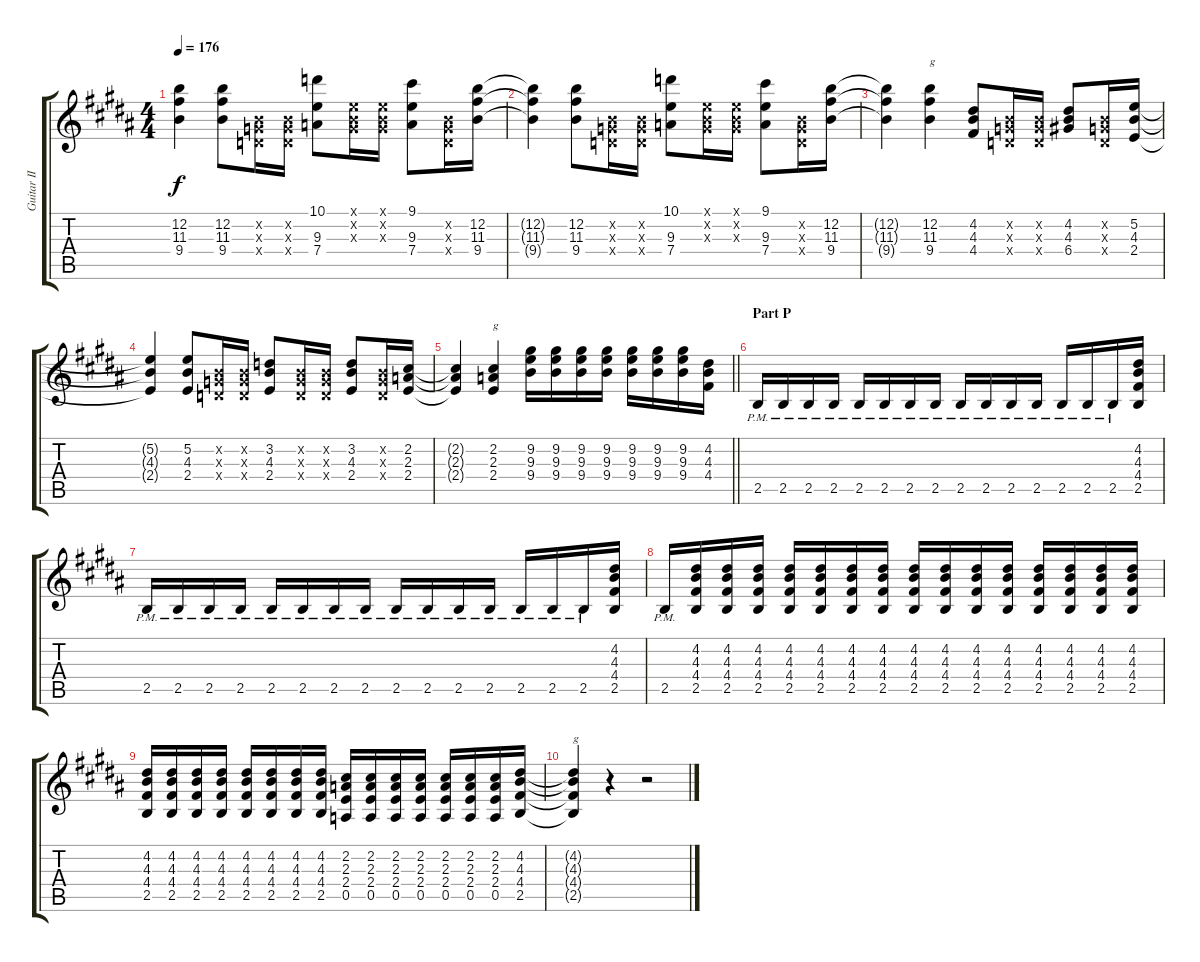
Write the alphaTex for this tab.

\track ("Guitar II (Daita)" "Guitar II ") {instrument distortionguitar}
\staff {score tabs}
\tuning (E4 B3 G3 D3 A2 E2) {hide}
\ts (4 4)
\tempo 176
\clef g2
\ks b
(12.2{t} 11.3{t} 9.4{t}).4{dy f} (12.2 11.3 9.4).8 (0.2{x} 0.3{x} 0.4{x}).16 (0.2{x} 0.3{x} 0.4{x}).16 (10.1 9.3 7.4).8 (0.1{x} 0.2{x} 0.3{x}).16 (0.1{x} 0.2{x} 0.3{x}).16 (9.1 9.3 7.4).8 (0.2{x} 0.3{x} 0.4{x}).16 (12.2 11.3 9.4).16 |
(12.2{t} 11.3{t} 9.4{t}).4 (12.2 11.3 9.4).8 (0.2{x} 0.3{x} 0.4{x}).16 (0.2{x} 0.3{x} 0.4{x}).16 (10.1 9.3 7.4).8 (0.1{x} 0.2{x} 0.3{x}).16 (0.1{x} 0.2{x} 0.3{x}).16 (9.1 9.3 7.4).8 (0.2{x} 0.3{x} 0.4{x}).16 (12.2 11.3 9.4).16 |
(12.2{t} 11.3{t} 9.4{t}).4 (12.2 11.3 9.4).4{txt "g"} (4.2 4.3 4.4).8 (0.2{x} 0.3{x} 0.4{x}).16 (0.2{x} 0.3{x} 0.4{x}).16 (4.2 4.3 6.4).8 (0.2{x} 0.3{x} 0.4{x}).16 (5.2 4.3 2.4).16 |
(5.2{t} 4.3{t} 2.4{t}).4 (5.2 4.3 2.4).8 (0.2{x} 0.3{x} 0.4{x}).16 (0.2{x} 0.3{x} 0.4{x}).16 (3.2 4.3 2.4).8 (0.2{x} 0.3{x} 0.4{x}).16 (0.2{x} 0.3{x} 0.4{x}).16 (3.2 4.3 2.4).8 (0.2{x} 0.3{x} 0.4{x}).16 (2.2 2.3 2.4).16 |
\barLineRight lightlight
(2.2{t} 2.3{t} 2.4{t}).4 (2.2 2.3 2.4).4{txt "g"} (9.2 9.3 9.4).16 (9.2 9.3 9.4).16 (9.2 9.3 9.4).16 (9.2 9.3 9.4).16 (9.2 9.3 9.4).16 (9.2 9.3 9.4).16 (9.2 9.3 9.4).16 (4.2 4.3 4.4).16 |
\section ("" "Part P")
2.5{pm}.16 2.5{pm}.16 2.5{pm}.16 2.5{pm}.16 2.5{pm}.16 2.5{pm}.16 2.5{pm}.16 2.5{pm}.16 2.5{pm}.16 2.5{pm}.16 2.5{pm}.16 2.5{pm}.16 2.5{pm}.16 2.5{pm}.16 2.5{pm}.16 (4.2 4.3 4.4 2.5).16 |
2.5{pm}.16 2.5{pm}.16 2.5{pm}.16 2.5{pm}.16 2.5{pm}.16 2.5{pm}.16 2.5{pm}.16 2.5{pm}.16 2.5{pm}.16 2.5{pm}.16 2.5{pm}.16 2.5{pm}.16 2.5{pm}.16 2.5{pm}.16 2.5{pm}.16 (4.2 4.3 4.4 2.5).16 |
2.5{pm}.16 (4.2 4.3 4.4 2.5).16 (4.2 4.3 4.4 2.5).16 (4.2 4.3 4.4 2.5).16 (4.2 4.3 4.4 2.5).16 (4.2 4.3 4.4 2.5).16 (4.2 4.3 4.4 2.5).16 (4.2 4.3 4.4 2.5).16 (4.2 4.3 4.4 2.5).16 (4.2 4.3 4.4 2.5).16 (4.2 4.3 4.4 2.5).16 (4.2 4.3 4.4 2.5).16 (4.2 4.3 4.4 2.5).16 (4.2 4.3 4.4 2.5).16 (4.2 4.3 4.4 2.5).16 (4.2 4.3 4.4 2.5).16 |
(4.2 4.3 4.4 2.5).16 (4.2 4.3 4.4 2.5).16 (4.2 4.3 4.4 2.5).16 (4.2 4.3 4.4 2.5).16 (4.2 4.3 4.4 2.5).16 (4.2 4.3 4.4 2.5).16 (4.2 4.3 4.4 2.5).16 (4.2 4.3 4.4 2.5).16 (2.2 2.3 2.4 0.5).16 (2.2 2.3 2.4 0.5).16 (2.2 2.3 2.4 0.5).16 (2.2 2.3 2.4 0.5).16 (2.2 2.3 2.4 0.5).16 (2.2 2.3 2.4 0.5).16 (2.2 2.3 2.4 0.5).16 (4.2 4.3 4.4 2.5).16 |
(4.2{t} 4.3{t} 4.4{t} 2.5{t}).4{txt "g"} r.4 r.2
